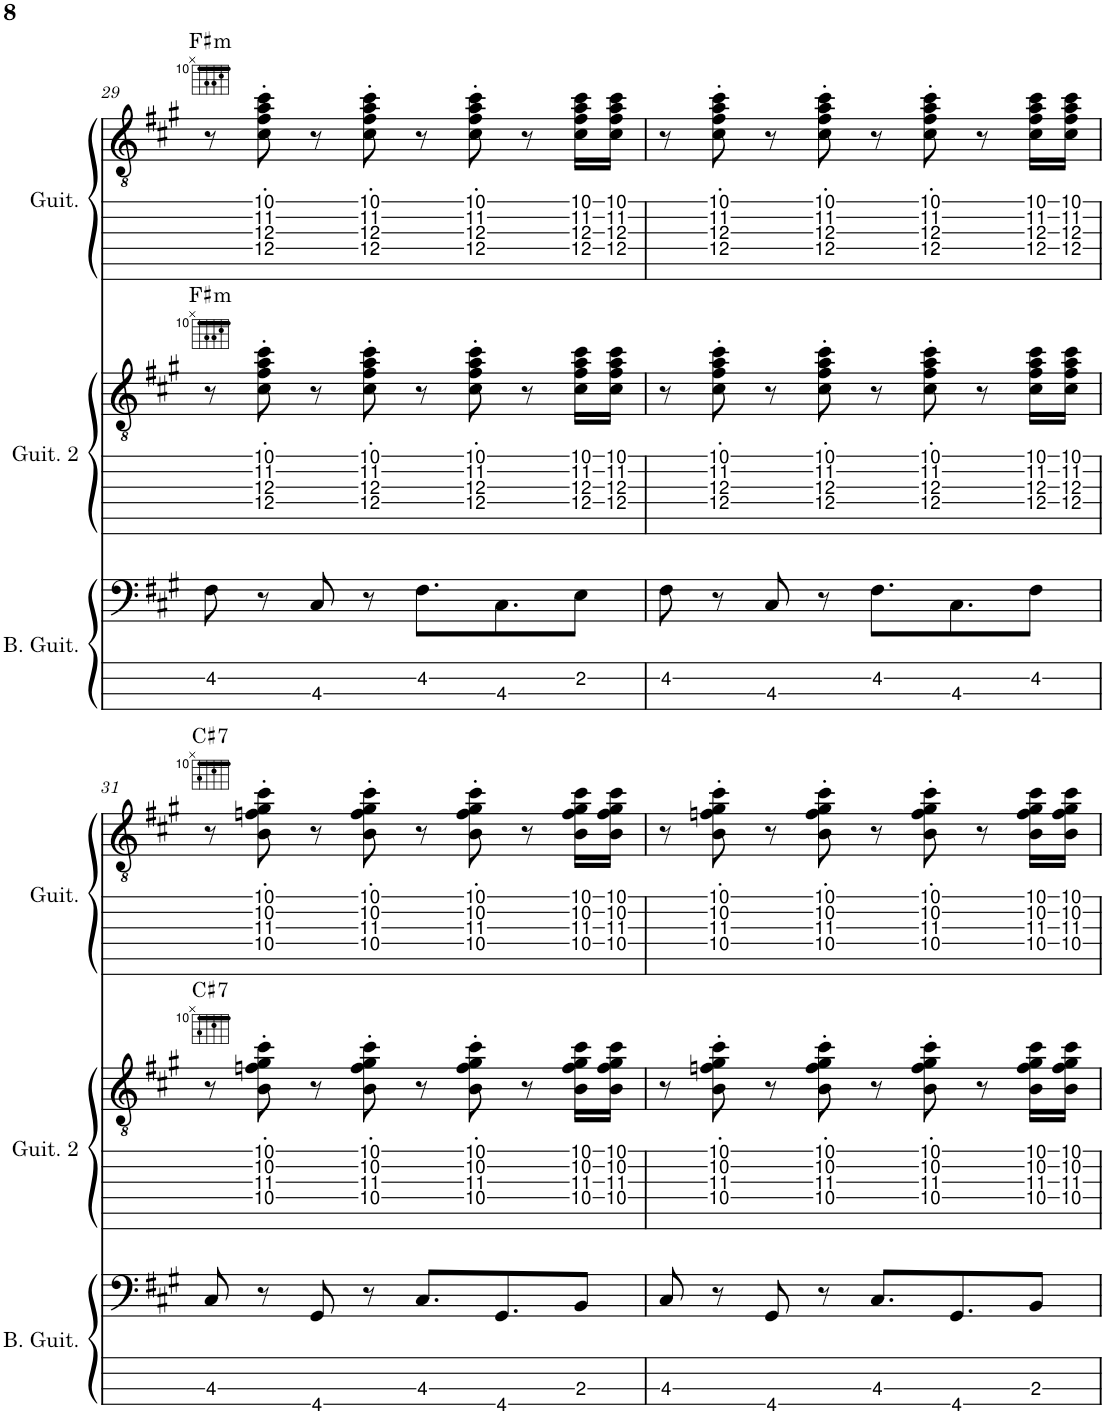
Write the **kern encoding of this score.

**kern	**kern	**kern	**kern	**harte	**kern	**kern	**harte
*part3	*part3	*part2	*part2	*part2	*part1	*part1	*part1
*staff6	*staff5	*staff4	*staff3	*	*staff2	*staff1	*
*I"Bass Guitar	*	*I"Guitar (rythm)	*	*	*I"Guitar (solo)	*	*
*I'B. Guit.	*	*I'Guit. 2	*	*	*I'Guit.	*	*
!!LO:PB:g=z
*	*clefF4	*	*clefGv2	*	*	*clefGv2	*
*Trd7c12	*Trd7c12	*	*	*	*	*	*
*k[f#c#g#]	*k[f#c#g#]	*k[f#c#g#]	*k[f#c#g#]	*	*k[f#c#g#]	*k[f#c#g#]	*
*M4/4	*M4/4	*M4/4	*M4/4	*	*M4/4	*M4/4	*
=29	=29	=29	=29	=29	=29	=29	=29
!	!	!	!	!LO:H:kt=m	!	!	!LO:H:kt=m
8F#	8F#\	8r	8r	F#:min	8r	8r	F#:min
8r	8r	8c#' 8f#' 8a' 8cc#'	8c#\' 8f#\' 8a\' 8cc#\'	.	8c#' 8f#' 8a' 8cc#'	8c#\' 8f#\' 8a\' 8cc#\'	.
8C#	8C#/	8r	8r	.	8r	8r	.
8r	8r	8c#' 8f#' 8a' 8cc#'	8c#\' 8f#\' 8a\' 8cc#\'	.	8c#' 8f#' 8a' 8cc#'	8c#\' 8f#\' 8a\' 8cc#\'	.
8.F#L	8.F#\L	8r	8r	.	8r	8r	.
.	.	8c#' 8f#' 8a' 8cc#'	8c#\' 8f#\' 8a\' 8cc#\'	.	8c#' 8f#' 8a' 8cc#'	8c#\' 8f#\' 8a\' 8cc#\'	.
8.C#J	8.C#\	.	.	.	.	.	.
.	.	8r	8r	.	8r	8r	.
8EJ	8E\J	16c#\ 16f#\ 16a\ 16cc#\LL	16c#\ 16f#\ 16a\ 16cc#\LL	.	16c#\ 16f#\ 16a\ 16cc#\LL	16c#\ 16f#\ 16a\ 16cc#\LL	.
.	.	16c#\ 16f#\ 16a\ 16cc#\JJ	16c#\ 16f#\ 16a\ 16cc#\JJ	.	16c#\ 16f#\ 16a\ 16cc#\JJ	16c#\ 16f#\ 16a\ 16cc#\JJ	.
=30	=30	=30	=30	=30	=30	=30	=30
8F#	8F#\	8r	8r	.	8r	8r	.
8r	8r	8c#' 8f#' 8a' 8cc#'	8c#\' 8f#\' 8a\' 8cc#\'	.	8c#' 8f#' 8a' 8cc#'	8c#\' 8f#\' 8a\' 8cc#\'	.
8C#	8C#/	8r	8r	.	8r	8r	.
8r	8r	8c#' 8f#' 8a' 8cc#'	8c#\' 8f#\' 8a\' 8cc#\'	.	8c#' 8f#' 8a' 8cc#'	8c#\' 8f#\' 8a\' 8cc#\'	.
8.F#L	8.F#\L	8r	8r	.	8r	8r	.
.	.	8c#' 8f#' 8a' 8cc#'	8c#\' 8f#\' 8a\' 8cc#\'	.	8c#' 8f#' 8a' 8cc#'	8c#\' 8f#\' 8a\' 8cc#\'	.
8.C#J	8.C#\	.	.	.	.	.	.
.	.	8r	8r	.	8r	8r	.
8F#J	8F#\J	16c#\ 16f#\ 16a\ 16cc#\LL	16c#\ 16f#\ 16a\ 16cc#\LL	.	16c#\ 16f#\ 16a\ 16cc#\LL	16c#\ 16f#\ 16a\ 16cc#\LL	.
.	.	16c#\ 16f#\ 16a\ 16cc#\JJ	16c#\ 16f#\ 16a\ 16cc#\JJ	.	16c#\ 16f#\ 16a\ 16cc#\JJ	16c#\ 16f#\ 16a\ 16cc#\JJ	.
!!LO:LB:g=z
=31	=31	=31	=31	=31	=31	=31	=31
!	!	!	!	!LO:H:kt=7	!	!	!LO:H:kt=7
8C#	8C#/	8r	8r	C#:7	8r	8r	C#:7
8r	8r	8B' 8fn' 8g#' 8cc#'	8B\' 8fn\' 8g#\' 8cc#\'	.	8B' 8f' 8g#' 8cc#'	8B\' 8fn\' 8g#\' 8cc#\'	.
8GG#	8GG#/	8r	8r	.	8r	8r	.
8r	8r	8B' 8f' 8g#' 8cc#'	8B\' 8f\' 8g#\' 8cc#\'	.	8B' 8fn' 8g#' 8cc#'	8B\' 8f\' 8g#\' 8cc#\'	.
8.C#L	8.C#/L	8r	8r	.	8r	8r	.
.	.	8B' 8f' 8g#' 8cc#'	8B\' 8f\' 8g#\' 8cc#\'	.	8B' 8fn' 8g#' 8cc#'	8B\' 8f\' 8g#\' 8cc#\'	.
8.GG#J	8.GG#/	.	.	.	.	.	.
.	.	8r	8r	.	8r	8r	.
8BBJ	8BB/J	16B\ 16f\ 16g#\ 16cc#\LL	16B\ 16f\ 16g#\ 16cc#\LL	.	16B\ 16fn\ 16g#\ 16cc#\LL	16B\ 16f\ 16g#\ 16cc#\LL	.
.	.	16B\ 16f\ 16g#\ 16cc#\JJ	16B\ 16f\ 16g#\ 16cc#\JJ	.	16B\ 16f\ 16g#\ 16cc#\JJ	16B\ 16f\ 16g#\ 16cc#\JJ	.
=32	=32	=32	=32	=32	=32	=32	=32
8C#	8C#/	8r	8r	.	8r	8r	.
8r	8r	8B' 8fn' 8g#' 8cc#'	8B\' 8fn\' 8g#\' 8cc#\'	.	8B' 8f' 8g#' 8cc#'	8B\' 8fn\' 8g#\' 8cc#\'	.
8GG#	8GG#/	8r	8r	.	8r	8r	.
8r	8r	8B' 8f' 8g#' 8cc#'	8B\' 8f\' 8g#\' 8cc#\'	.	8B' 8fn' 8g#' 8cc#'	8B\' 8f\' 8g#\' 8cc#\'	.
8.C#L	8.C#/L	8r	8r	.	8r	8r	.
.	.	8B' 8f' 8g#' 8cc#'	8B\' 8f\' 8g#\' 8cc#\'	.	8B' 8fn' 8g#' 8cc#'	8B\' 8f\' 8g#\' 8cc#\'	.
8.GG#J	8.GG#/	.	.	.	.	.	.
.	.	8r	8r	.	8r	8r	.
8BBJ	8BB/J	16B\ 16f\ 16g#\ 16cc#\LL	16B\ 16f\ 16g#\ 16cc#\LL	.	16B\ 16fn\ 16g#\ 16cc#\LL	16B\ 16f\ 16g#\ 16cc#\LL	.
.	.	16B\ 16f\ 16g#\ 16cc#\JJ	16B\ 16f\ 16g#\ 16cc#\JJ	.	16B\ 16f\ 16g#\ 16cc#\JJ	16B\ 16f\ 16g#\ 16cc#\JJ	.
=	=	=	=	=	=	=	=
*-	*-	*-	*-	*-	*-	*-	*-
